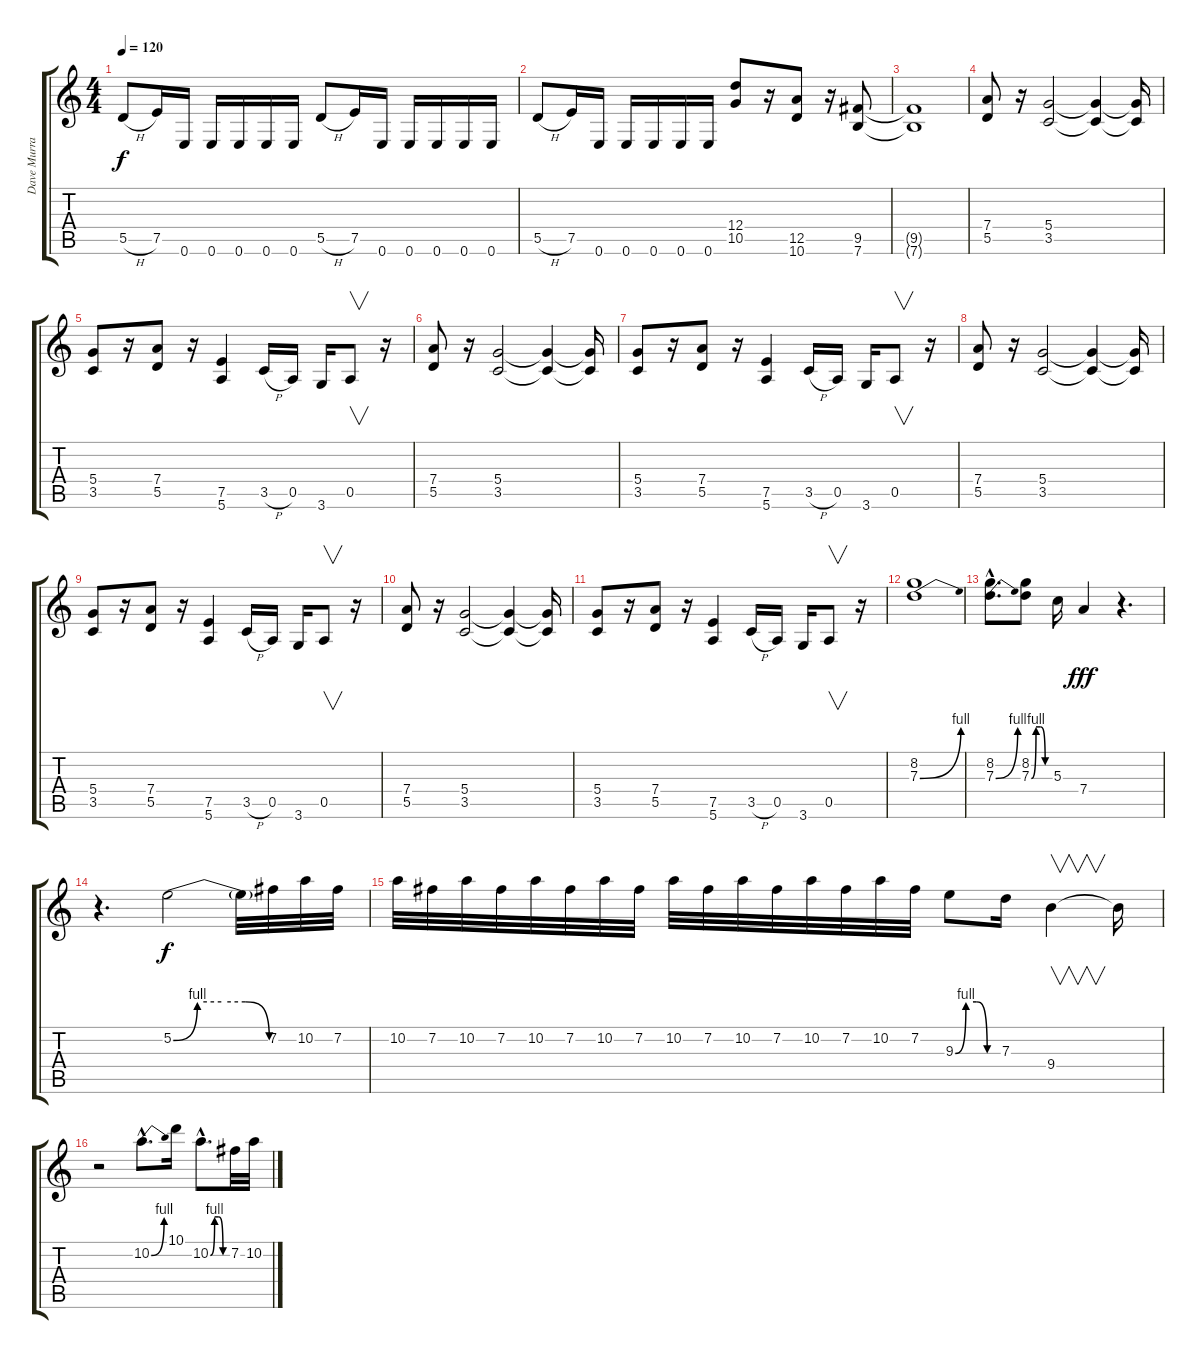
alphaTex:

\track ("Dave Murray" "Dave Murra") {instrument distortionguitar}
\staff {score tabs}
\tuning (E4 B3 G3 D3 A2 E2) {hide}
\ts (4 4)
\tempo 120
\clef g2
\ks c
5.5{h}.8{dy f} 7.5.16 0.6.16 0.6.16 0.6.16 0.6.16 0.6.16 5.5{h}.8 7.5.16 0.6.16 0.6.16 0.6.16 0.6.16 0.6.16 |
5.5{h}.8 7.5.16 0.6.16 0.6.16 0.6.16 0.6.16 0.6.16 (12.4 10.5).8 r.16 (12.5 10.6).8 r.16 (9.5 7.6).8 |
(9.5{t} 7.6{t}).1 |
(7.4 5.5).8 r.16 (5.4 3.5).2 (5.4{t} 3.5{t}).4 (5.4{t} 3.5{t}).16 |
(5.4 3.5).8 r.16 (7.4 5.5).8 r.16 (7.5 5.6).4 3.5{h}.16 0.5.16 3.6.16 0.5.8{v} r.16 |
(7.4 5.5).8 r.16 (5.4 3.5).2 (5.4{t} 3.5{t}).4 (5.4{t} 3.5{t}).16 |
(5.4 3.5).8 r.16 (7.4 5.5).8 r.16 (7.5 5.6).4 3.5{h}.16 0.5.16 3.6.16 0.5.8{v} r.16 |
(7.4 5.5).8 r.16 (5.4 3.5).2 (5.4{t} 3.5{t}).4 (5.4{t} 3.5{t}).16 |
(5.4 3.5).8 r.16 (7.4 5.5).8 r.16 (7.5 5.6).4 3.5{h}.16 0.5.16 3.6.16 0.5.8{v} r.16 |
(7.4 5.5).8 r.16 (5.4 3.5).2 (5.4{t} 3.5{t}).4 (5.4{t} 3.5{t}).16 |
(5.4 3.5).8 r.16 (7.4 5.5).8 r.16 (7.5 5.6).4 3.5{h}.16 0.5.16 3.6.16 0.5.8{v} r.16 |
(8.2 7.3{be (bend 0 0 60 4)}).1 |
(8.2{hac} 7.3{be (bend 0 0 60 4) hac}).8{d} (8.2 7.3{be (custom 0 0 15 4 30 4 45 0 60 0)}).8 5.3.16 7.4.4{dy fff} r.4{d} |
r.4{d} 5.2{be (custom 0 0 15 4 30 4 45 4 60 0)}.2{dy f} 5.2{t}.32 7.2.32 10.2.32 7.2.32 |
10.2.32 7.2.32 10.2.32 7.2.32 10.2.32 7.2.32 10.2.32 7.2.32 10.2.32 7.2.32 10.2.32 7.2.32 10.2.32 7.2.32 10.2.32 7.2.32 9.3{be (custom 0 0 15 4 30 4 45 0 60 0)}.8 7.3.16 9.4.4{v} 9.4{t}.16 |
r.2 10.2{be (bend 0 0 60 4) hac}.8{d} 10.1.16 10.2{be (custom 0 0 15 4 30 4 45 0 60 0) hac}.8{d} 7.2.32 10.2.32
